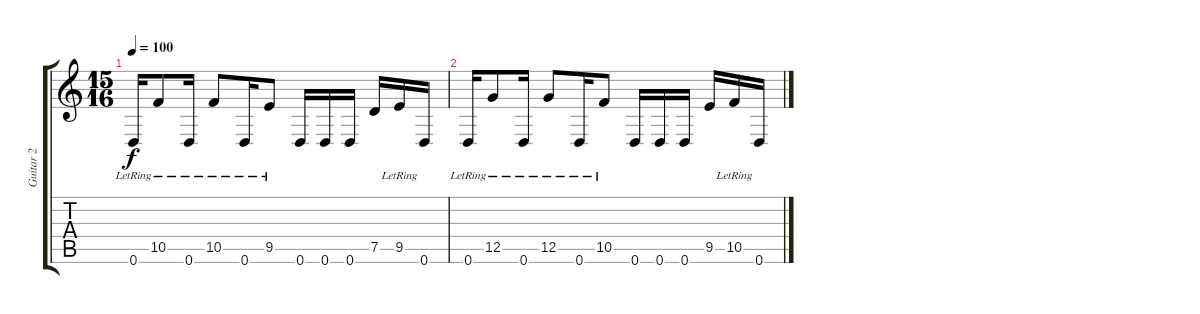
\track ("Guitar 2" "Guitar 2") {instrument distortionguitar}
\staff {score tabs}
\tuning (D4 A3 F3 C3 G2 D2) {hide}
\ts (15 16)
\tempo 100
\clef g2
\ks c
0.6{lr}.16{dy f volume 2 instrument electricguitarjazz} 10.5{lr}.8 0.6{lr}.16 10.5{lr}.8 0.6{lr}.16 9.5{lr}.8 0.6.16 0.6.16 0.6.16 7.5.16 9.5{lr}.16 0.6.16 |
0.6{lr}.16{volume 0} 12.5{lr}.8 0.6{lr}.16 12.5{lr}.8 0.6{lr}.16 10.5{lr}.8 0.6.16 0.6.16 0.6.16 9.5.16 10.5{lr}.16 0.6.16
